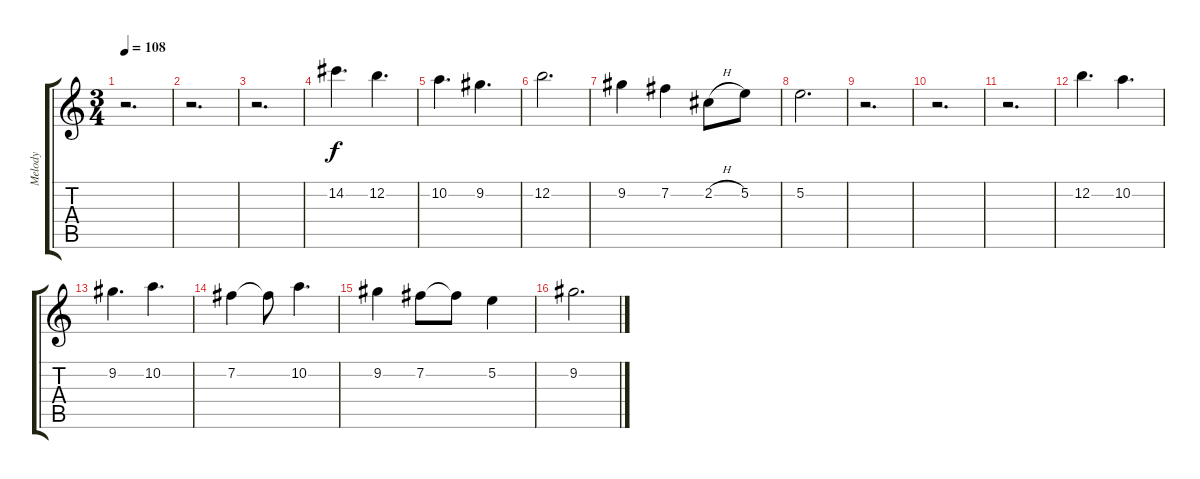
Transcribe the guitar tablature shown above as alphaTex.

\track ("Melody" "Melody") {instrument acousticguitarsteel}
\staff {score tabs}
\tuning (E4 B3 G3 D3 A2 E2) {hide}
\ts (3 4)
\tempo 108
\clef g2
\ks c
r.2{d dy f} |
r.2{d} |
r.2{d} |
14.2.4{d} 12.2.4{d} |
10.2.4{d} 9.2.4{d} |
12.2.2{d} |
9.2.4 7.2.4 2.2{h}.8 5.2.8 |
5.2.2{d} |
r.2{d} |
r.2{d} |
r.2{d} |
12.2.4{d} 10.2.4{d} |
9.2.4{d} 10.2.4{d} |
7.2.4 7.2{t}.8 10.2.4{d} |
9.2.4 7.2.8 7.2{t}.8 5.2.4 |
9.2.2{d}
